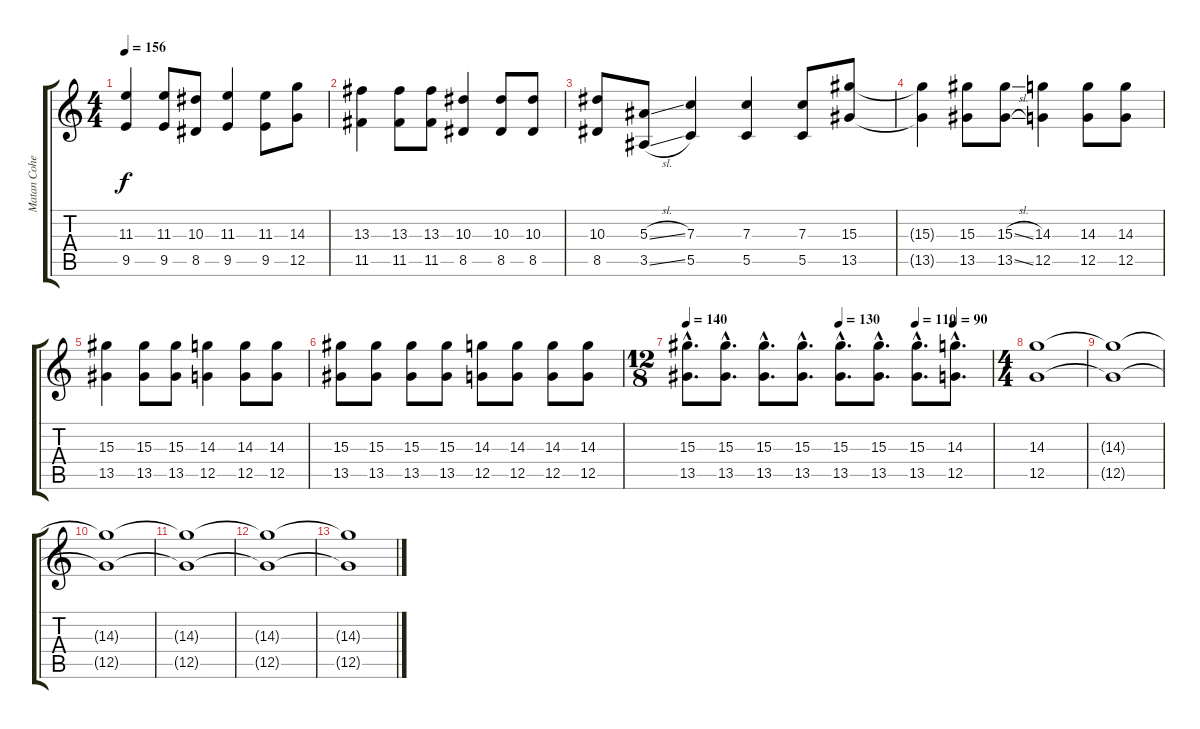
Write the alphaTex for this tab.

\track ("Matan Cohen" "Matan Cohe") {instrument distortionguitar}
\staff {score tabs}
\tuning (D4 A3 F3 C3 G2 C2) {hide}
\ts (4 4)
\tempo 156
\clef g2
\ks c
(11.3 9.5).4{dy f} (11.3 9.5).8 (10.3 8.5).8 (11.3 9.5).4 (11.3 9.5).8 (14.3 12.5).8 |
(13.3 11.5).4 (13.3 11.5).8 (13.3 11.5).8 (10.3 8.5).4 (10.3 8.5).8 (10.3 8.5).8 |
(10.3 8.5).8 (5.3{sl} 3.5{sl}).8 (7.3 5.5).4 (7.3 5.5).4 (7.3 5.5).8 (15.3 13.5).8 |
(15.3{t} 13.5{t}).4 (15.3 13.5).8 (15.3{sl} 13.5{sl}).8 (14.3 12.5).4 (14.3 12.5).8 (14.3 12.5).8 |
(15.3 13.5).4 (15.3 13.5).8 (15.3 13.5).8 (14.3 12.5).4 (14.3 12.5).8 (14.3 12.5).8 |
(15.3 13.5).8 (15.3 13.5).8 (15.3 13.5).8 (15.3 13.5).8 (14.3 12.5).8 (14.3 12.5).8 (14.3 12.5).8 (14.3 12.5).8 |
\ts (12 8)
\tempo 140
\tempo (130 0.5)
\tempo (110 0.75)
\tempo (90 0.875)
(15.3{hac} 13.5{hac}).8{d} (15.3{hac} 13.5{hac}).8{d} (15.3{hac} 13.5{hac}).8{d} (15.3{hac} 13.5{hac}).8{d} (15.3{hac} 13.5{hac}).8{d} (15.3{hac} 13.5{hac}).8{d} (15.3{hac} 13.5{hac}).8{d} (14.3{hac} 12.5{hac}).8{d} |
\ts (4 4)
(14.3 12.5).1{volume 0} |
(14.3{t} 12.5{t}).1 |
(14.3{t} 12.5{t}).1 |
(14.3{t} 12.5{t}).1 |
(14.3{t} 12.5{t}).1 |
(14.3{t} 12.5{t}).1
